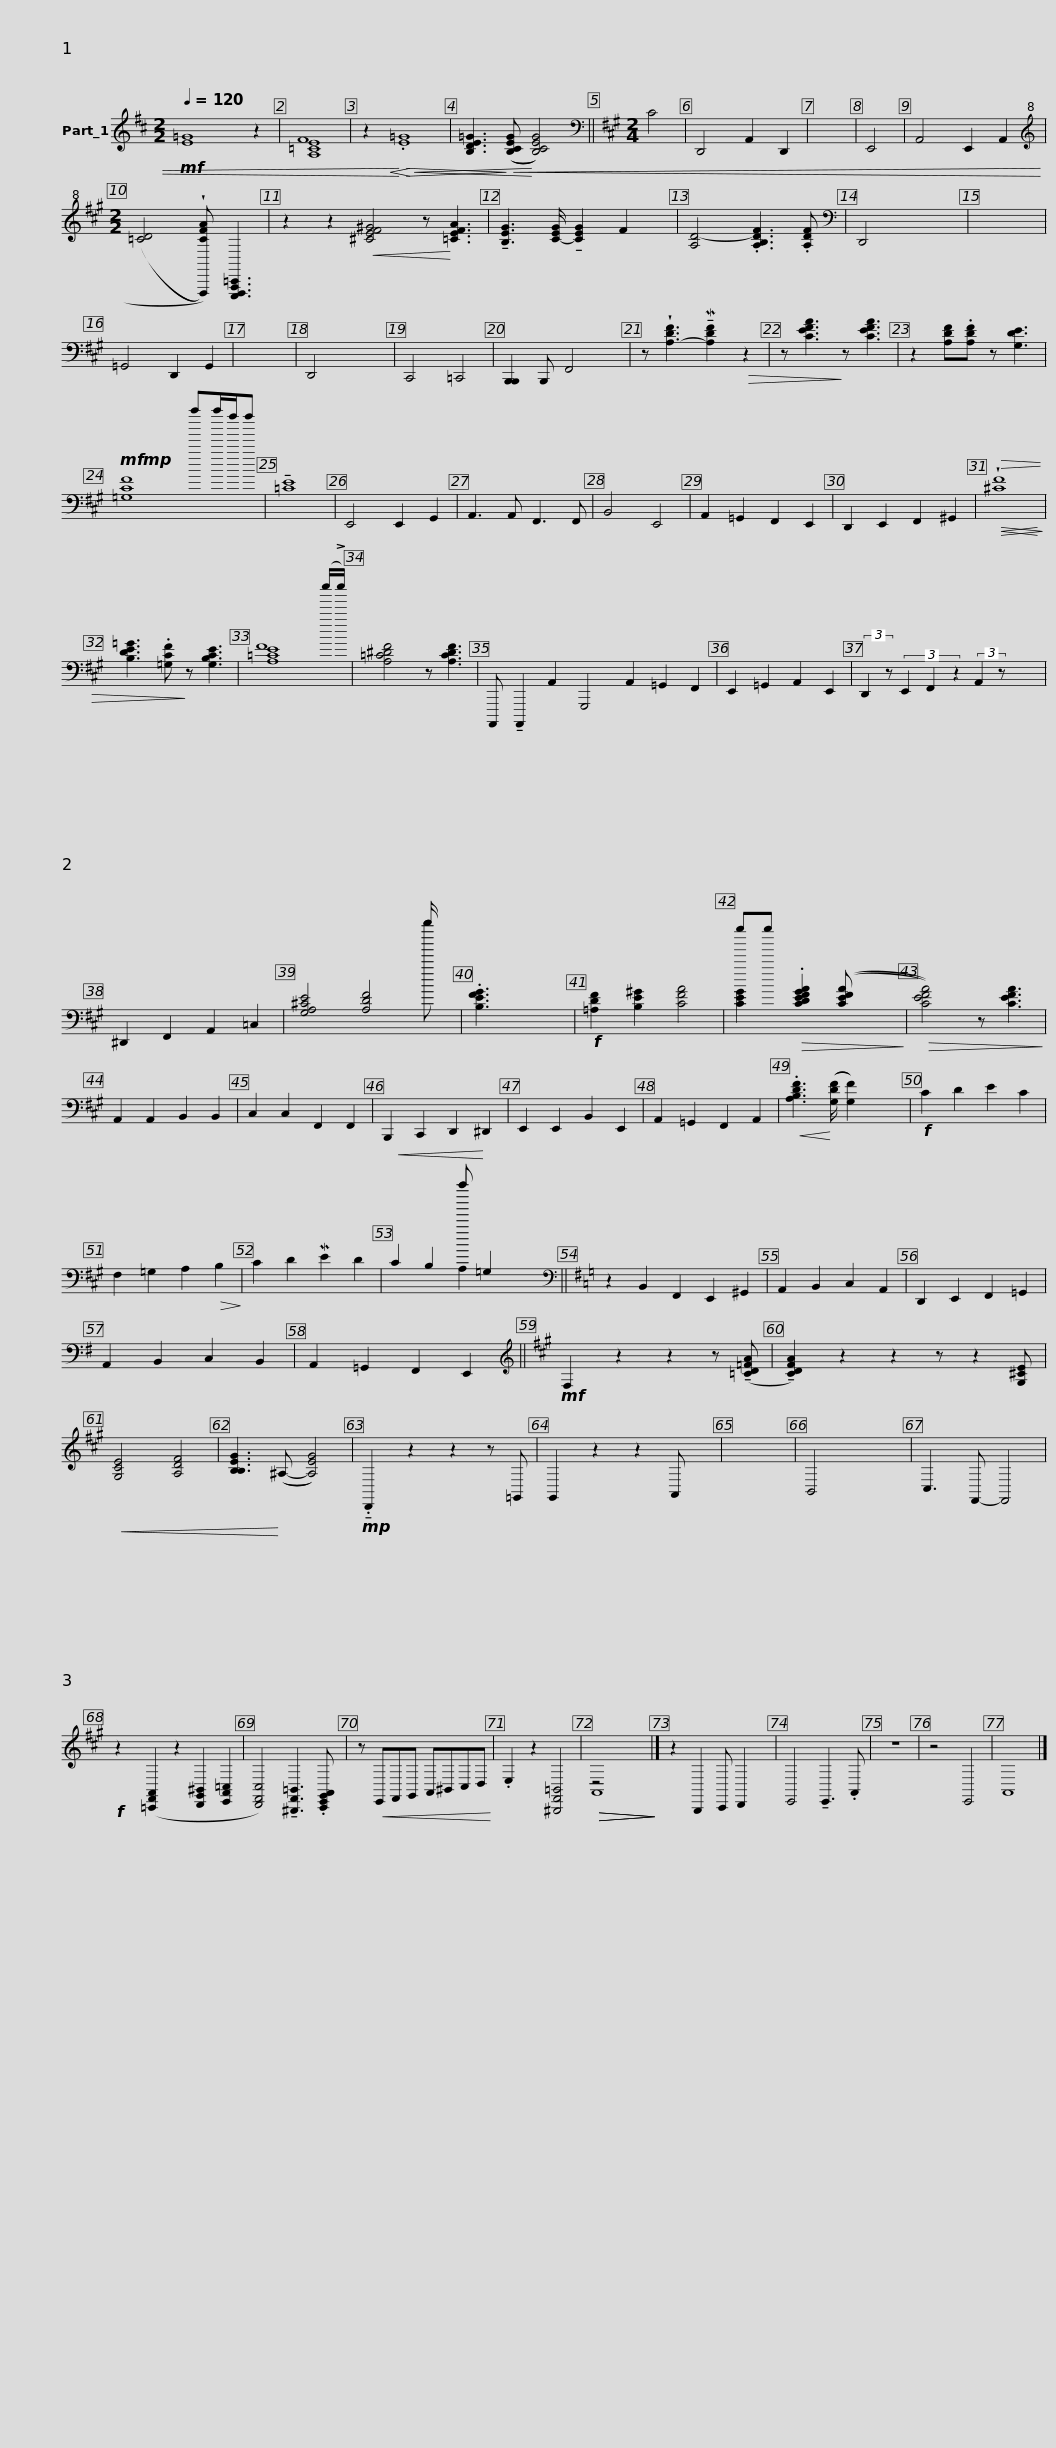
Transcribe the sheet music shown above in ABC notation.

X:1
%%score ( 1 2 3 )
L:1/8
Q:1/4=120
M:2/2
I:linebreak $
K:D
V:1 treble
V:2 treble
V:3 treble
V:1
!mf! [E=G]8 z2 | F8 | z2!<)!!<(!!<)!!<(!!>(! .[E=G]8 | [B,DE=G]3!>)!!<(! (([B,CEG]!<)! [B,CEG]4)) ||$[K:A][M:2/4][K:bass] C4 | %5
 D,,4 A,,2 D,,2 | x4 | E,,4 | A,,4 E,,2 A,,2 |$[M:2/2][K:treble+8] ((([=CD]4 !wedge![F,,,CFA]))) [E,,,F,,,A,,,=C,,]3 | %10
 z2 z2!<(! [^CEF^G]4 z!<)! [=CEFA]3 | !tenuto![B,EG]3 [C-EG]/ !tenuto![CEG]2 F2 x/ | [A,D-]4 .[A,B,DF]3 .[A,DF] |$[K:A][K:bass] D,,4 x4 | x8 | %15
 =G,,4 D,,2 G,,2 | x8 | D,,4 x4 | C,,4 =C,,4 | [B,,,B,,,]2 B,,, F,,4 x |$ %20
 z !wedge![A,-DF]3 !tenuto!M[A,DF]2!>(! z2 | z [CEFA]3!>)! z [CEFA]3 | z2 [A,DF].[A,DF] z [G,DE]3 |!mf!!mp! F8 a''a''/f''/f'' | !tenuto![=CE]8 |$ %25
 E,,4 E,,2 G,,2 | A,,3 A,, F,,3 F,, | B,,4 E,,4 | A,,2 =G,,2 F,,2 E,,2 | D,,2 E,,2 F,,2 ^G,,2 |$ %30
!>(!!<(!!>(! !wedge!F8!>)!!<)! | [B,DE=G]3 .[=G,CF]!>)! z [G,B,CE]3 | F8 (e''/!>!e''/) | [A,=C^DF]4 z [A,CDF]3 |$ A,,,, !tenuto!A,,,,2 A,,2 G,,,4 A,,2 =G,,2 F,,2 | %35
 E,,2 =G,,2 A,,2 E,,2 | (3:2:2D,,2 z (3E,,2 F,,2 z2 (3:2:2A,,2 z x11/4 | ^D,,2 F,,2 A,,2 =C,2 |$ [G,A,^CE]4 [A,DF]4 b''/ x/ | .[B,EFG]3 x5 | %40
!f! [=A,DF]2 [B,E^G]2 [CFA]4 | g''g''!>(! .[CDEFGA]2 (([CEFA-] x3!>)! |!>(! [CEFA]4)) z [CEFA]3!>)! |$ A,,2 A,,2 B,,2 B,,2 | C,2 C,2 F,,2 F,,2 | %45
 B,,,2 C,,2 D,,2 ^D,,2 | E,,2 E,,2 B,,2 E,,2 | A,,2 =G,,2 F,,2 A,,2 |$!<(! .[A,B,DF]3!<)! (([G,DF]/ [G,F]2)) x5/2 |!f! C2 D2 E2 C2 | %50
 F,2 =G,2 A,2!>(! B,2!>)! | C2 D2 ME2 D2 |!<(! C2 B,2 a''!<)! =G,2 x ||$[K:G][K:bass] z2 B,,2 F,,2 E,,2 ^G,,2 | A,,2 B,,2 C,2 A,,2 | %55
 D,,2 E,,2 F,,2 =G,,2 | A,,2 B,,2 C,2 B,,2 | A,,2 =G,,2 F,,2 E,,2 ||$[K:A][K:treble]!mf! F,2 z2 z2 z (!tenuto![=CD=FA] | !tenuto![CDFA]2) z2 z2 z z2 [G,^CE] | %60
!<(! [G,CE]4 [A,DF]4 | [B,B,EG]3!<)! ((^A,- [A,EG]4)) |$!mp! .!tenuto!D,,2 z2 z2 z =G,, | G,,2 z2 z2 A,, x | x8 | %65
 B,,4 x4 | C,3 F,,- F,,4 |$!f! z2 ([=C,,F,,A,,]2 z2 [D,,G,,^B,,]2 [E,,A,,=C,]2 | [D,,F,,C,]4) !tenuto![^B,,,F,,=B,,]3 .[C,,E,,G,,A,,] | z!<(! E,,F,,G,, A,,^B,,C,D,!<)! | %70
 .E,2 z2 [^B,,,F,,=B,,]4 |!>(!!>(! z4 x4!>)!!>)! |]$ z2 B,,,2 C,, D,,2 x | E,,4 !tenuto!E,,3 .A,, | z8 | %75
 z4 E,,4 | A,,8 |] %77
V:2
 x10 | [A,=CE]8 | x10 | x8 ||$[K:A][M:2/4][K:bass] x4 | %5
 x8 | x4 | x4 | x8 |$[M:2/2][K:treble+8] x8 | %10
 x12 | x8 | x8 |$[K:A][K:bass] x8 | x8 | %15
 x8 | x8 | x8 | x8 | x8 |$ %20
 x8 | x8 | x8 | C8 x3 | x8 |$ %25
 x8 | x8 | x8 | x8 | x8 |$ %30
 ^C8 | x8 | [A,=CE]8 x | x8 |$ x15 | %35
 x8 | x43/4 | x8 |$ x8 b'' | x8 | %40
 x8 | [CEG]2 x6 | x8 |$ x8 | x8 | %45
 x8 | x8 | x8 |$ x8 | x8 | %50
 x8 | x8 | x4 a''4 ||$[K:G][K:bass] x10 | x8 | %55
 x8 | x8 | x8 ||$[K:A][K:treble] x8 | x10 | %60
 x8 | x8 |$ x8 | x8 | x8 | %65
 x8 | x8 |$ x10 | x8 | x8 | %70
 x8 | A,,8 |]$ x8 | x8 | x8 | %75
 x8 | x8 |] %77
V:3
 x10 | x8 | x10 | x8 ||$[K:A][M:2/4][K:bass] x4 | %5
 x8 | x4 | x4 | x8 |$[M:2/2][K:treble+8] x8 | %10
 x12 | x8 | x8 |$[K:A][K:bass] x8 | x8 | %15
 x8 | x8 | x8 | x8 | x8 |$ %20
 x8 | x8 | x8 | =G,8 x3 | x8 |$ %25
 x8 | x8 | x8 | x8 | x8 |$ %30
 x8 | x8 | x9 | x8 |$ x15 | %35
 x8 | x43/4 | x8 |$ x9 | x8 | %40
 x8 | x8 | x8 |$ x8 | x8 | %45
 x8 | x8 | x8 |$ x8 | x8 | %50
 x8 | x8 | x4 A,2 x2 ||$[K:G][K:bass] x10 | x8 | %55
 x8 | x8 | x8 ||$[K:A][K:treble] x8 | x10 | %60
 x8 | x8 |$ x8 | x8 | x8 | %65
 x8 | x8 |$ x10 | x8 | x8 | %70
 x8 | x8 |]$ x8 | x8 | x8 | %75
 x8 | x8 |] %77
